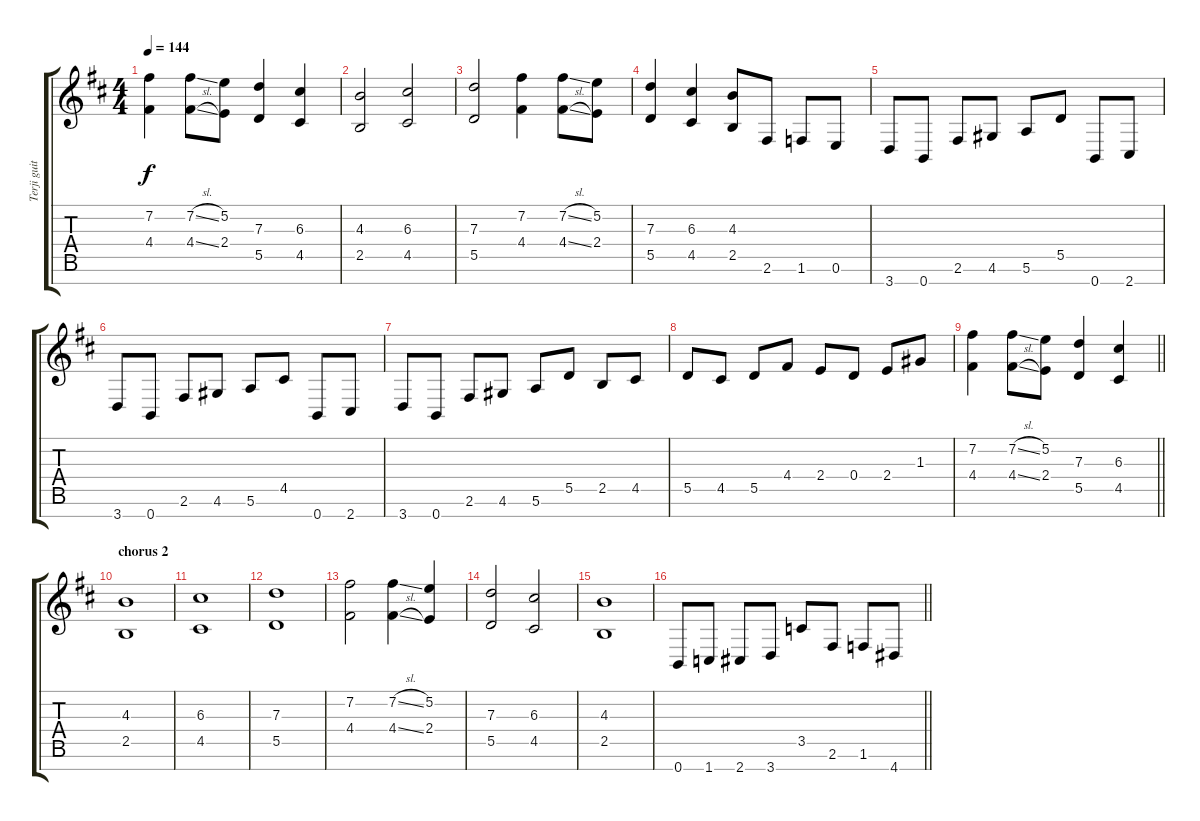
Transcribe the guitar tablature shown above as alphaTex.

\track ("Terji guitar" "Terji guit") {instrument distortionguitar}
\staff {score tabs}
\tuning (E4 B3 G3 D3 A2 E2 B1) {hide}
\ts (4 4)
\tempo 144
\clef g2
\ks bminor
(7.2 4.4).4{dy f} (7.2{sl} 4.4{sl}).8 (5.2 2.4).8 (7.3 5.5).4 (6.3 4.5).4 |
(4.3 2.5).2 (6.3 4.5).2 |
(7.3 5.5).2 (7.2 4.4).4 (7.2{sl} 4.4{sl}).8 (5.2 2.4).8 |
(7.3 5.5).4 (6.3 4.5).4 (4.3 2.5).8 2.6.8 1.6.8 0.6.8 |
3.7.8 0.7.8 2.6.8 4.6.8 5.6.8 5.5.8 0.7.8 2.7.8 |
3.7.8 0.7.8 2.6.8 4.6.8 5.6.8 4.5.8 0.7.8 2.7.8 |
3.7.8 0.7.8 2.6.8 4.6.8 5.6.8 5.5.8 2.5.8 4.5.8 |
5.5.8 4.5.8 5.5.8 4.4.8 2.4.8 0.4.8 2.4.8 1.3.8 |
\barLineRight lightlight
(7.2 4.4).4 (7.2{sl} 4.4{sl}).8 (5.2 2.4).8 (7.3 5.5).4 (6.3 4.5).4 |
\section ("" "chorus 2")
(4.3 2.5).1 |
(6.3 4.5).1 |
(7.3 5.5).1 |
(7.2 4.4).2 (7.2{sl} 4.4{sl}).4 (5.2 2.4).4 |
(7.3 5.5).2 (6.3 4.5).2 |
(4.3 2.5).1 |
\barLineRight lightlight
0.7.8 1.7.8 2.7.8 3.7.8 3.5.8 2.6.8 1.6.8 4.7.8
